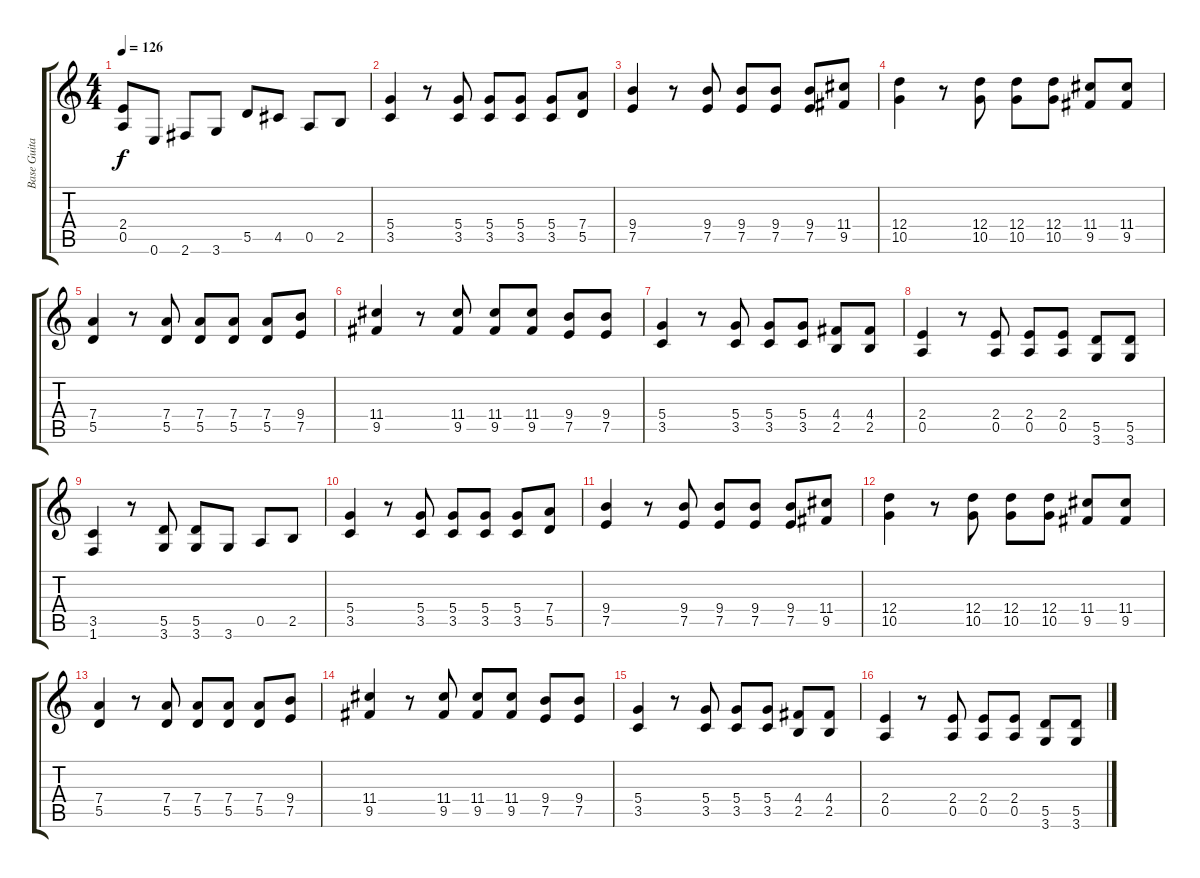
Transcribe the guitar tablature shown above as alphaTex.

\track ("Base Guitar" "Base Guita") {instrument distortionguitar}
\staff {score tabs}
\tuning (E4 B3 G3 D3 A2 E2) {hide}
\ts (4 4)
\tempo 126
\clef g2
\ks c
(2.4 0.5).8{dy f} 0.6.8 2.6.8 3.6.8 5.5.8 4.5.8 0.5.8 2.5.8 |
(5.4 3.5).4 r.8 (5.4 3.5).8 (5.4 3.5).8 (5.4 3.5).8 (5.4 3.5).8 (7.4 5.5).8 |
(9.4 7.5).4 r.8 (9.4 7.5).8 (9.4 7.5).8 (9.4 7.5).8 (9.4 7.5).8 (11.4 9.5).8 |
(12.4 10.5).4 r.8 (12.4 10.5).8 (12.4 10.5).8 (12.4 10.5).8 (11.4 9.5).8 (11.4 9.5).8 |
(7.4 5.5).4 r.8 (7.4 5.5).8 (7.4 5.5).8 (7.4 5.5).8 (7.4 5.5).8 (9.4 7.5).8 |
(11.4 9.5).4 r.8 (11.4 9.5).8 (11.4 9.5).8 (11.4 9.5).8 (9.4 7.5).8 (9.4 7.5).8 |
(5.4 3.5).4 r.8 (5.4 3.5).8 (5.4 3.5).8 (5.4 3.5).8 (4.4 2.5).8 (4.4 2.5).8 |
(2.4 0.5).4 r.8 (2.4 0.5).8 (2.4 0.5).8 (2.4 0.5).8 (5.5 3.6).8 (5.5 3.6).8 |
(3.5 1.6).4 r.8 (5.5 3.6).8 (5.5 3.6).8 3.6.8 0.5.8 2.5.8 |
(5.4 3.5).4 r.8 (5.4 3.5).8 (5.4 3.5).8 (5.4 3.5).8 (5.4 3.5).8 (7.4 5.5).8 |
(9.4 7.5).4 r.8 (9.4 7.5).8 (9.4 7.5).8 (9.4 7.5).8 (9.4 7.5).8 (11.4 9.5).8 |
(12.4 10.5).4 r.8 (12.4 10.5).8 (12.4 10.5).8 (12.4 10.5).8 (11.4 9.5).8 (11.4 9.5).8 |
(7.4 5.5).4 r.8 (7.4 5.5).8 (7.4 5.5).8 (7.4 5.5).8 (7.4 5.5).8 (9.4 7.5).8 |
(11.4 9.5).4 r.8 (11.4 9.5).8 (11.4 9.5).8 (11.4 9.5).8 (9.4 7.5).8 (9.4 7.5).8 |
(5.4 3.5).4 r.8 (5.4 3.5).8 (5.4 3.5).8 (5.4 3.5).8 (4.4 2.5).8 (4.4 2.5).8 |
(2.4 0.5).4 r.8 (2.4 0.5).8 (2.4 0.5).8 (2.4 0.5).8 (5.5 3.6).8 (5.5 3.6).8
